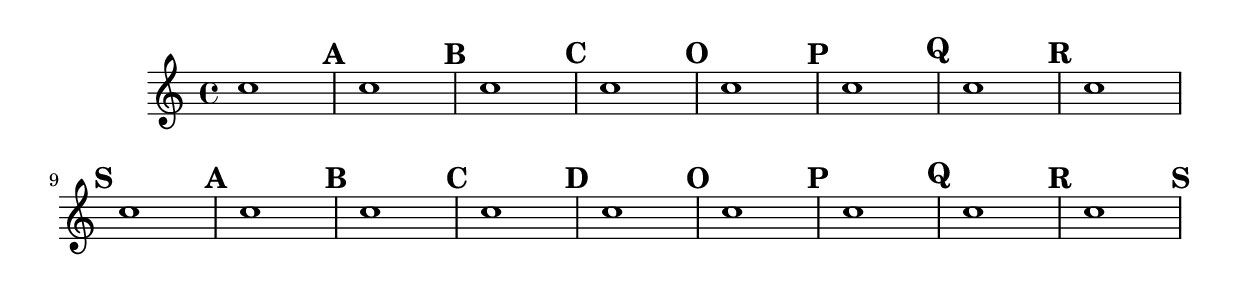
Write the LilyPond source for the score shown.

%% DO NOT EDIT this file manually; it is automatically
%% generated from LSR http://lsr.dsi.unimi.it
%% Make any changes in LSR itself, or in Documentation/snippets/new/ ,
%% and then run scripts/auxiliar/makelsr.py
%%
%% This file is in the public domain.
\version "2.14.2"

\header {
  lsrtags = "automatic-notation, preparing-parts, really-simple, rhythms"

  texidoc = "
This snippet demonstrates how to obtain automatic ordered rehearsal
marks, but from the letter or number desired.

"
  doctitle = "Forcing rehearsal marks to start from a given letter or number"
} % begin verbatim


\relative c'' {
  c1 \mark \default
  c1 \mark \default
  c1 \mark \default
  c1 \mark #14
  c1 \mark \default
  c1 \mark \default
  c1 \mark \default
  c1 \mark \default
  \break
  \set Score.markFormatter = #format-mark-numbers
  c1 \mark #1
  c1 \mark \default
  c1 \mark \default
  c1 \mark \default
  c1 \mark #14
  c1 \mark \default
  c1 \mark \default
  c1 \mark \default
  c1 \mark \default
}
